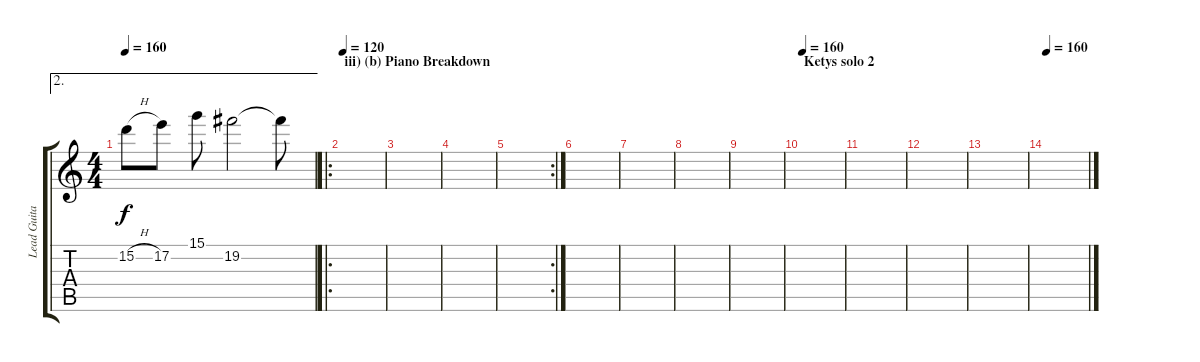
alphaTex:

\track ("Lead Guitar" "Lead Guita") {instrument distortionguitar}
\staff {score tabs}
\tuning (E4 B3 G3 D3 A2 E2) {hide}
\ae 2
\ts (4 4)
\tempo 160
\clef g2
\ks c
15.2{h}.8{dy f} 17.2.8 15.1.8 19.2.2 19.2{t}.8 |
\ro
\section ("" "iii) (b) Piano Breakdown")
\tempo 120
|
|
|
\rc 2
|
|
|
|
|
\section ("" "Ketys solo 2")
\tempo 160
|
|
|
|
\tempo 160
